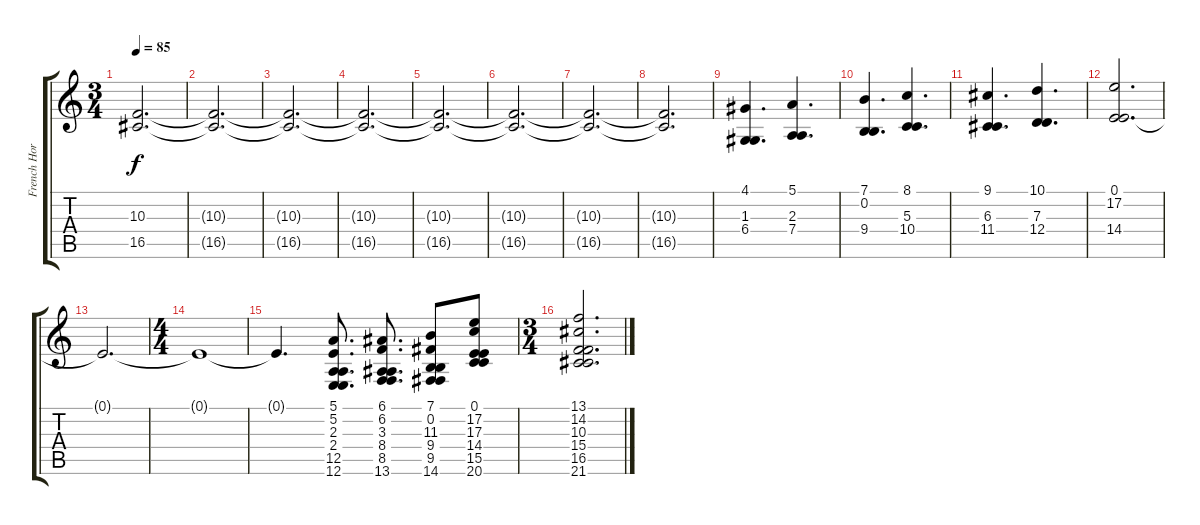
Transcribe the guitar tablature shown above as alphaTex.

\track ("French Horn" "French Hor") {instrument frenchhorn}
\staff {score tabs}
\tuning (E4 B3 G3 D3 A2 E2) {hide}
\ts (3 4)
\tempo 85
\clef g2
\ks c
(10.3{t} 16.5{t}).2{d dy f} |
(10.3{t} 16.5{t}).2{d} |
(10.3{t} 16.5{t}).2{d} |
(10.3{t} 16.5{t}).2{d} |
(10.3{t} 16.5{t}).2{d} |
(10.3{t} 16.5{t}).2{d} |
(10.3{t} 16.5{t}).2{d} |
(10.3{t} 16.5{t}).2{d} |
(4.1 1.3 6.4).4{d} (5.1 2.3 7.4).4{d} |
(7.1 0.2 9.4).4{d} (8.1 5.3 10.4).4{d} |
(9.1 6.3 11.4).4{d} (10.1 7.3 12.4).4{d} |
(0.1 17.2 14.4).2{d} |
0.1{t}.2{d} |
\ts (4 4)
0.1{t}.1 |
0.1{t}.4{d} (5.1 5.2 2.3 2.4 12.5 12.6).8{d} (6.1 6.2 3.3 8.4 8.5 13.6).8{d} (7.1 0.2 11.3 9.4 9.5 14.6).8 (0.1 17.2 17.3 14.4 15.5 20.6).8 |
\ts (3 4)
(13.1 14.2 10.3 15.4 16.5 21.6).2{d}
